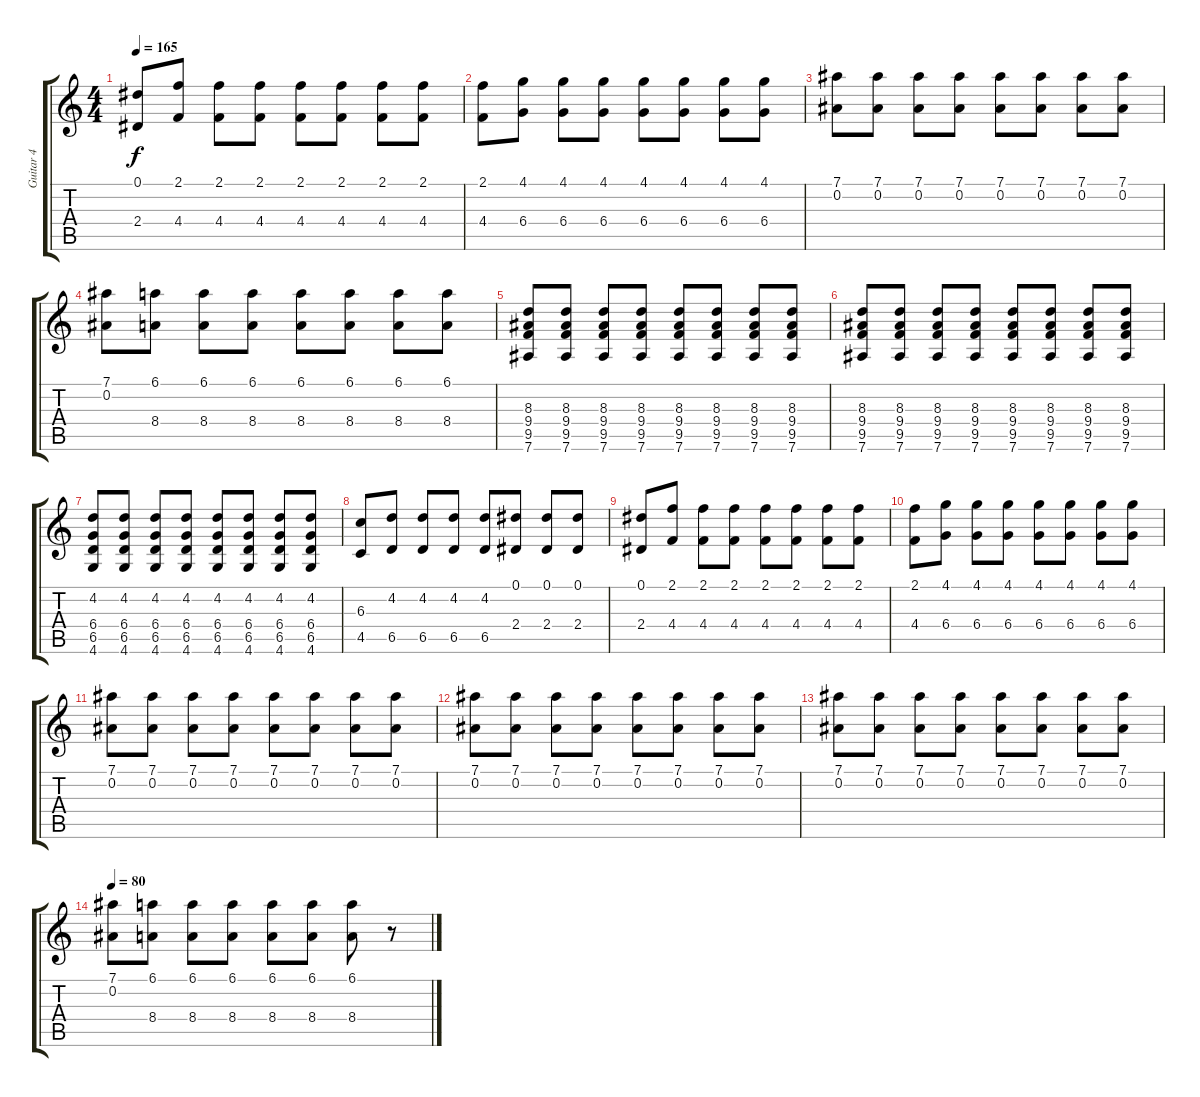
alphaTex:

\track ("Guitar 4" "Guitar 4") {instrument overdrivenguitar}
\staff {score tabs}
\tuning (Eb4 Bb3 Gb3 Db3 Ab2 Eb2) {hide}
\ts (4 4)
\tempo 165
\clef g2
\ks c
(0.1 2.4).8{dy f} (2.1 4.4).8 (2.1 4.4).8 (2.1 4.4).8 (2.1 4.4).8 (2.1 4.4).8 (2.1 4.4).8 (2.1 4.4).8 |
(2.1 4.4).8 (4.1 6.4).8 (4.1 6.4).8 (4.1 6.4).8 (4.1 6.4).8 (4.1 6.4).8 (4.1 6.4).8 (4.1 6.4).8 |
(7.1 0.2).8 (7.1 0.2).8 (7.1 0.2).8 (7.1 0.2).8 (7.1 0.2).8 (7.1 0.2).8 (7.1 0.2).8 (7.1 0.2).8 |
(7.1 0.2).8 (6.1 8.4).8 (6.1 8.4).8 (6.1 8.4).8 (6.1 8.4).8 (6.1 8.4).8 (6.1 8.4).8 (6.1 8.4).8 |
(8.3 9.4 9.5 7.6).8 (8.3 9.4 9.5 7.6).8 (8.3 9.4 9.5 7.6).8 (8.3 9.4 9.5 7.6).8 (8.3 9.4 9.5 7.6).8 (8.3 9.4 9.5 7.6).8 (8.3 9.4 9.5 7.6).8 (8.3 9.4 9.5 7.6).8 |
(8.3 9.4 9.5 7.6).8 (8.3 9.4 9.5 7.6).8 (8.3 9.4 9.5 7.6).8 (8.3 9.4 9.5 7.6).8 (8.3 9.4 9.5 7.6).8 (8.3 9.4 9.5 7.6).8 (8.3 9.4 9.5 7.6).8 (8.3 9.4 9.5 7.6).8 |
(4.2 6.4 6.5 4.6).8 (4.2 6.4 6.5 4.6).8 (4.2 6.4 6.5 4.6).8 (4.2 6.4 6.5 4.6).8 (4.2 6.4 6.5 4.6).8 (4.2 6.4 6.5 4.6).8 (4.2 6.4 6.5 4.6).8 (4.2 6.4 6.5 4.6).8 |
(6.3 4.5).8 (4.2 6.5).8 (4.2 6.5).8 (4.2 6.5).8 (4.2 6.5).8 (0.1 2.4).8 (0.1 2.4).8 (0.1 2.4).8 |
(0.1 2.4).8 (2.1 4.4).8 (2.1 4.4).8 (2.1 4.4).8 (2.1 4.4).8 (2.1 4.4).8 (2.1 4.4).8 (2.1 4.4).8 |
(2.1 4.4).8 (4.1 6.4).8 (4.1 6.4).8 (4.1 6.4).8 (4.1 6.4).8 (4.1 6.4).8 (4.1 6.4).8 (4.1 6.4).8 |
(7.1 0.2).8 (7.1 0.2).8 (7.1 0.2).8 (7.1 0.2).8 (7.1 0.2).8 (7.1 0.2).8 (7.1 0.2).8 (7.1 0.2).8 |
(7.1 0.2).8 (7.1 0.2).8 (7.1 0.2).8 (7.1 0.2).8 (7.1 0.2).8 (7.1 0.2).8 (7.1 0.2).8 (7.1 0.2).8 |
(7.1 0.2).8 (7.1 0.2).8 (7.1 0.2).8 (7.1 0.2).8 (7.1 0.2).8 (7.1 0.2).8 (7.1 0.2).8 (7.1 0.2).8 |
\tempo 80
(7.1 0.2).8 (6.1 8.4).8 (6.1 8.4).8 (6.1 8.4).8 (6.1 8.4).8 (6.1 8.4).8 (6.1 8.4).8 r.8
